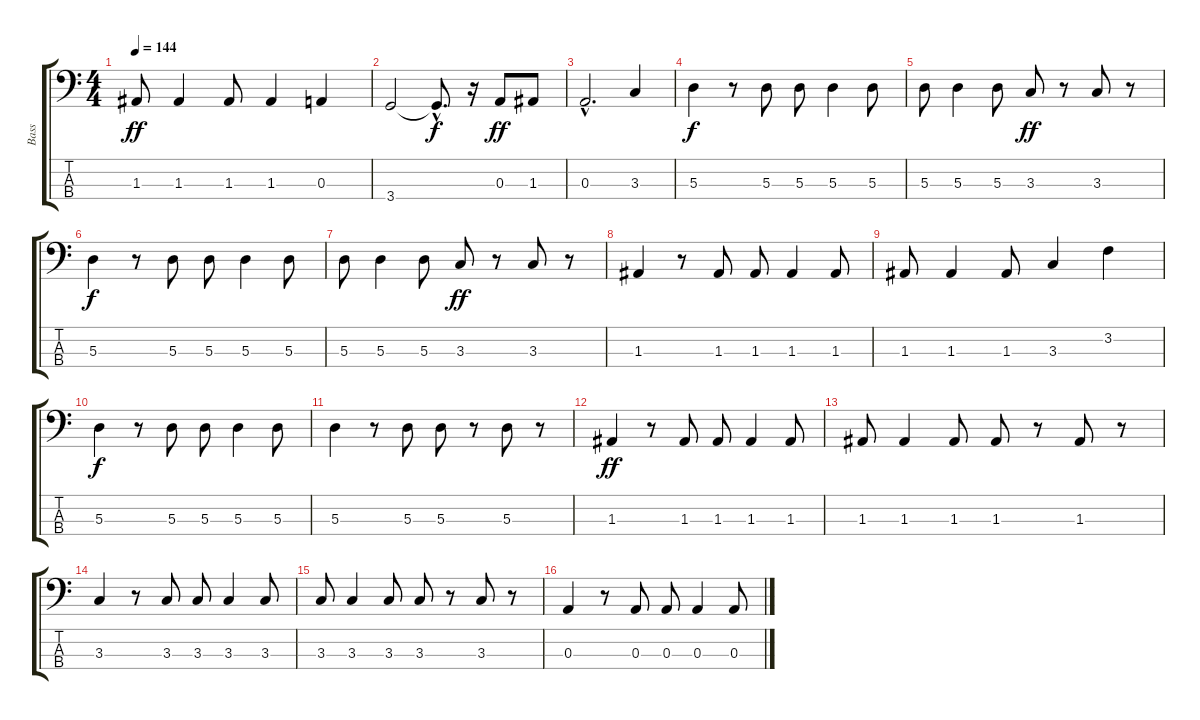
\track ("Bass" "Bass") {instrument electricbassfinger}
\staff {score tabs}
\tuning (G2 D2 A1 E1) {hide}
\ts (4 4)
\tempo 144
\clef f4
\ks c
1.3.8{dy ff} 1.3.4 1.3.8 1.3.4 0.3.4 |
3.4.2 3.4{hac t}.8{d dy f} r.16 0.3.8{dy ff} 1.3.8 |
0.3{hac}.2{d} 3.3.4 |
5.3.4{dy f} r.8 5.3.8 5.3.8 5.3.4 5.3.8 |
5.3.8 5.3.4 5.3.8 3.3.8{dy ff} r.8 3.3.8 r.8 |
5.3.4{dy f} r.8 5.3.8 5.3.8 5.3.4 5.3.8 |
5.3.8 5.3.4 5.3.8 3.3.8{dy ff} r.8 3.3.8 r.8 |
1.3.4 r.8 1.3.8 1.3.8 1.3.4 1.3.8 |
1.3.8 1.3.4 1.3.8 3.3.4 3.2.4 |
5.3.4{dy f} r.8 5.3.8 5.3.8 5.3.4 5.3.8 |
5.3.4 r.8 5.3.8 5.3.8 r.8 5.3.8 r.8 |
1.3.4{dy ff} r.8 1.3.8 1.3.8 1.3.4 1.3.8 |
1.3.8 1.3.4 1.3.8 1.3.8 r.8 1.3.8 r.8 |
3.3.4 r.8 3.3.8 3.3.8 3.3.4 3.3.8 |
3.3.8 3.3.4 3.3.8 3.3.8 r.8 3.3.8 r.8 |
0.3.4 r.8 0.3.8 0.3.8 0.3.4 0.3.8
